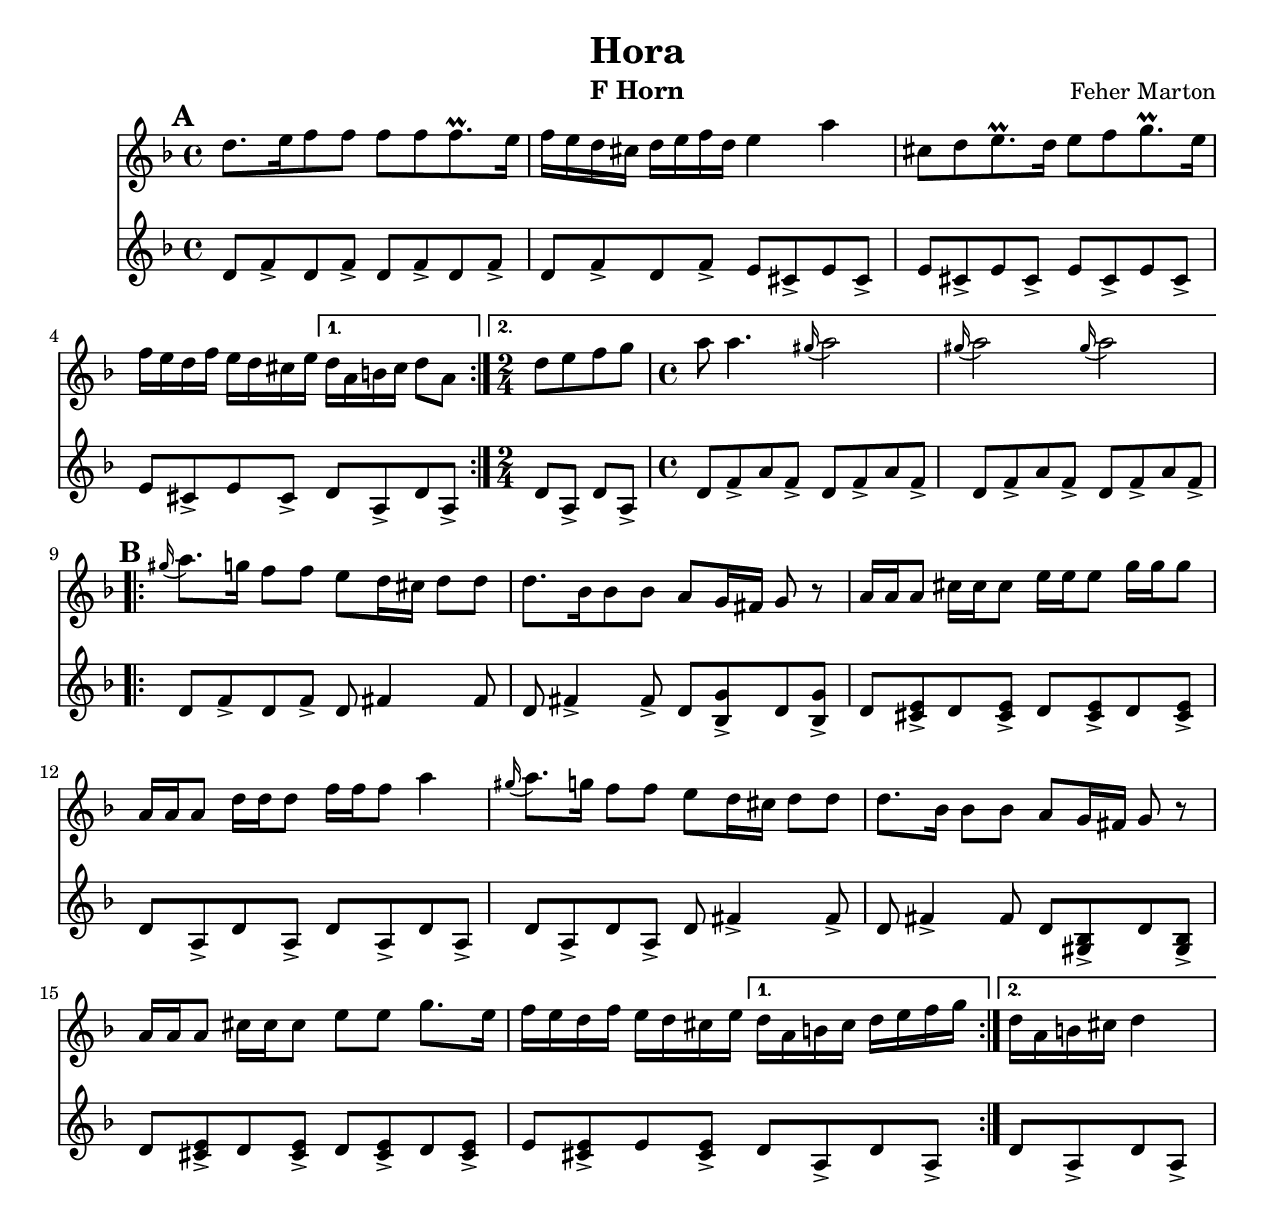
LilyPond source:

\version "2.18.0"
\include "english.ly"
\pointAndClickOff
\paper{
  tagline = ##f
  print-all-headers = ##t
  #(set-paper-size "letter")
}
date = #(strftime "%d-%m-%Y" (localtime (current-time)))

%\markup{ \italic{ " Updated " \date  }  }

%\markup{ Got something to say? }

global = {
  \clef treble
  \key d \minor
  \time 4/4
  \set Score.markFormatter = #format-mark-box-alphabet
}

%#################################### Melody ########################
melody = \relative c'' {
  \global
  %\partial 16*3 a16 d f   %lead in notes

  \repeat volta 2{
    \mark \default
    d8. [e16 f8 f] f [f f8.\prall e16]|
    f16 e d cs d e f d e4 a|
    cs,8 [d e8.\prall d16] e8[f g8.\prall e16]
    f16 e d f e d cs e
  }
  \alternative {
    {d16 a b cs d8 a }
    {
      \time 2/4
      d8 [e f g]
      \time 4/4
      a8 a4. \grace gs16 (a2)|
      \grace gs16 (a2) \grace gs16 (a2)
    }
  }

  \repeat volta 2{
    \mark \default
    \grace gs16(a8.) g16 f8 f e d16 cs d8 d|
    d8. [bf16 bf8 bf] a8 g16 fs g8 r|
    a16 a a8 cs16 cs cs8 e16 e e8 g16 g g8|
    a,16 a a8 d16 d d8 f16 f f8 a4|

    \grace gs16(a8.) g16 f8 f e d16 cs d8 d|
    d8. bf16 bf8 bf a8 g16 fs g8 r|
    a16 a a8 cs16 cs cs8 e e g8. e16|
    f16 e d f e d cs e
  }
  \alternative {
    {d16 a b cs d e f g }
    {d16 a b cs d4 }
  }

}

secund = \relative c'{
  \global
  d8 f-> d f-> d8 f-> d f->
  d8 f-> d f-> e cs-> e cs->
  e8 cs-> e cs-> e cs-> e cs->
  e8 cs-> e cs-> d a-> d a->

  \time 2/4
  d8 a-> d a->
  \time 4/4
  d8 f-> a f-> d8 f-> a f->
  d8 f-> a f-> d8 f-> a f->
  d8 f-> d f-> d fs4 fs8|
  d8 fs4->fs8-> d <bf g'>-> d<bf g'>-> |

  d8 <cs e>-> d8 <cs e>-> d8 <cs e>-> d8 <cs e>->
  d8 a->  d8 a->  d8 a->  d8 a->
  d8 a->  d8 a-> d fs4-> fs8->|
  d8 fs4-> fs8 d<gs, bf>-> d' <gs, bf>->|

  d'8 <cs e>-> d8 <cs e>-> d8 <cs e>-> d8 <cs e>->
  e8 <cs e>->e <cs e>-> d a-> d a->
  d8 a-> d a->



}
%################################# Lyrics #####################
%\addlyrics{  }
%################################# Chords #######################
harmonies = \chordmode {

}

\score {
  <<
    \new ChordNames {
      \set chordChanges = ##f
      \harmonies
    }
    \new Staff
    \melody
    \new Staff \secund
  >>
  \header{
    title= "Hora"
    subtitle=""
    composer= "Feher Marton"
    instrument = "F Horn"
    arranger= ""
  }
  \layout{indent = 1.0\cm}
  \midi {
    \tempo 4 = 120

    % \midi { }
  }
}
%{
  % more verses:
  \markup{}
  \markup {
  \fill-line {
  \hspace #0.1 % distance from left margin
  \column {
  \line { "1."
  \column {
  ""
  }
  }
  \hspace #0.2 % vertical distance between verses
  \line { "2."
  \column {
  ""
  }
  }
  }
  \hspace #0.1  % horiz. distance between columns
  \column {
  \line { "3."
  \column {
  ""
  }
  }
  \hspace #0.2 % distance between verses
  \line { "4."
  \column {
  ""
  }
  }
  }
  \hspace #0.1 % distance to right margin
  }
  }

%}
